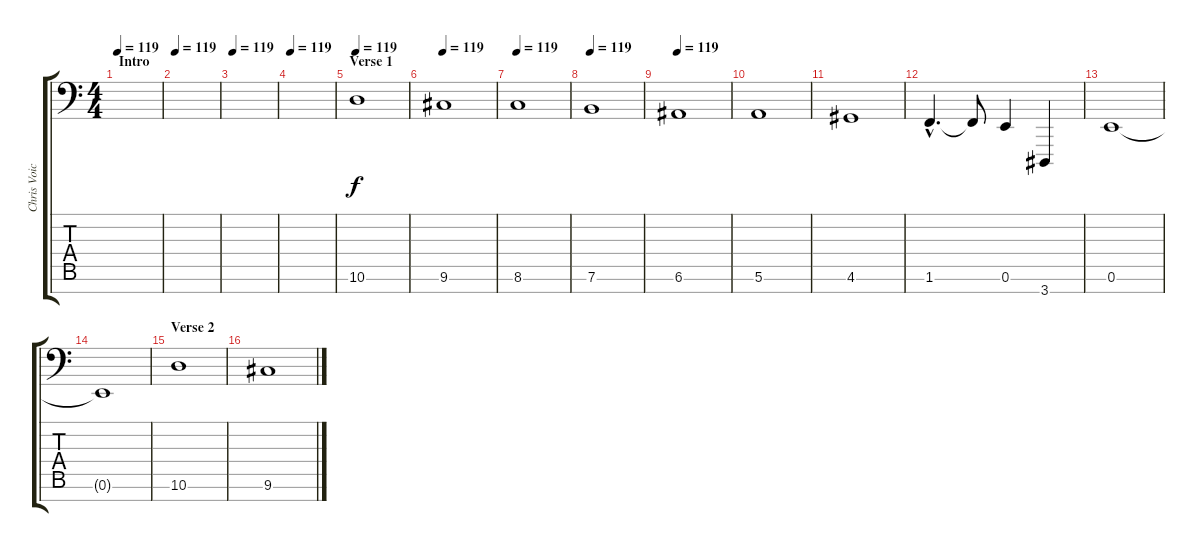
\track ("Chris Voice" "Chris Voic") {instrument viola}
\staff {score tabs}
\tuning (E4 B3 G3 D3 A2 E2 C-1) {hide}
\ts (4 4)
\section ("" "Intro")
\tempo 119
\clef f4
\ks c
|
\tempo 119
|
\tempo 119
|
\tempo 119
|
\section ("" "Verse 1")
\tempo 119
10.6.1{volume 16 instrument voiceoohs} |
\tempo 119
9.6.1 |
\tempo 119
8.6.1 |
\tempo 119
7.6.1 |
\tempo 119
6.6.1 |
5.6.1 |
4.6.1 |
1.6{hac}.4{d} 1.6{t}.8 0.6.4 3.7.4 |
0.6.1 |
0.6{t}.1 |
\section ("" "Verse 2")
10.6.1 |
9.6.1
